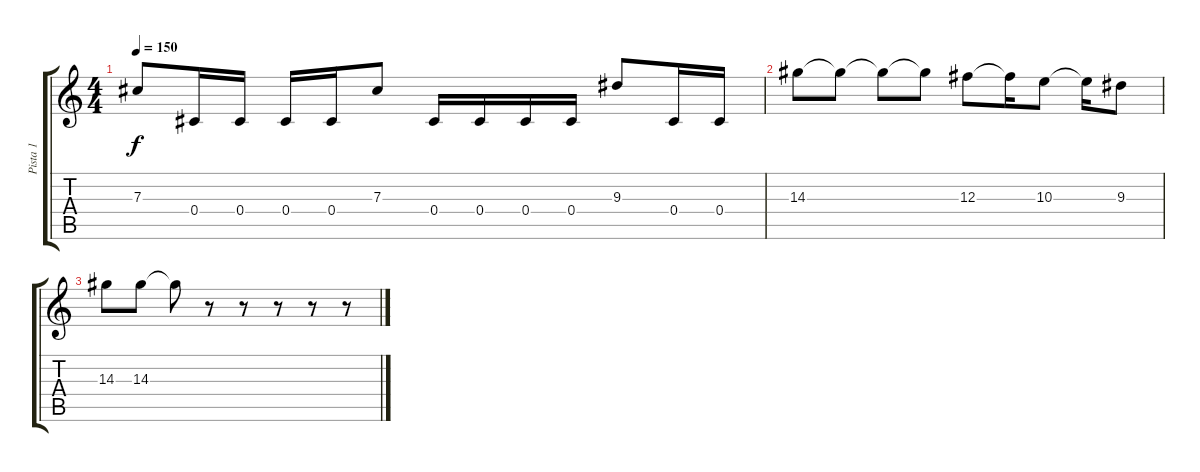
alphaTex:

\track ("Pista 1" "Pista 1") {instrument distortionguitar}
\staff {score tabs}
\tuning (Eb4 Bb3 Gb3 Db3 Ab2 Eb2) {hide}
\ts (4 4)
\tempo 150
\clef g2
\ks c
7.3.8{dy f} 0.4.16 0.4.16 0.4.16 0.4.16 7.3.8 0.4.16 0.4.16 0.4.16 0.4.16 9.3.8 0.4.16 0.4.16 |
14.3.8 14.3{t}.8 14.3{t}.8 14.3{t}.8 12.3.8 12.3{t}.16 10.3.8 10.3{t}.16 9.3.8 |
14.3.8 14.3.8 14.3{t}.8 r.8 r.8 r.8 r.8 r.8
